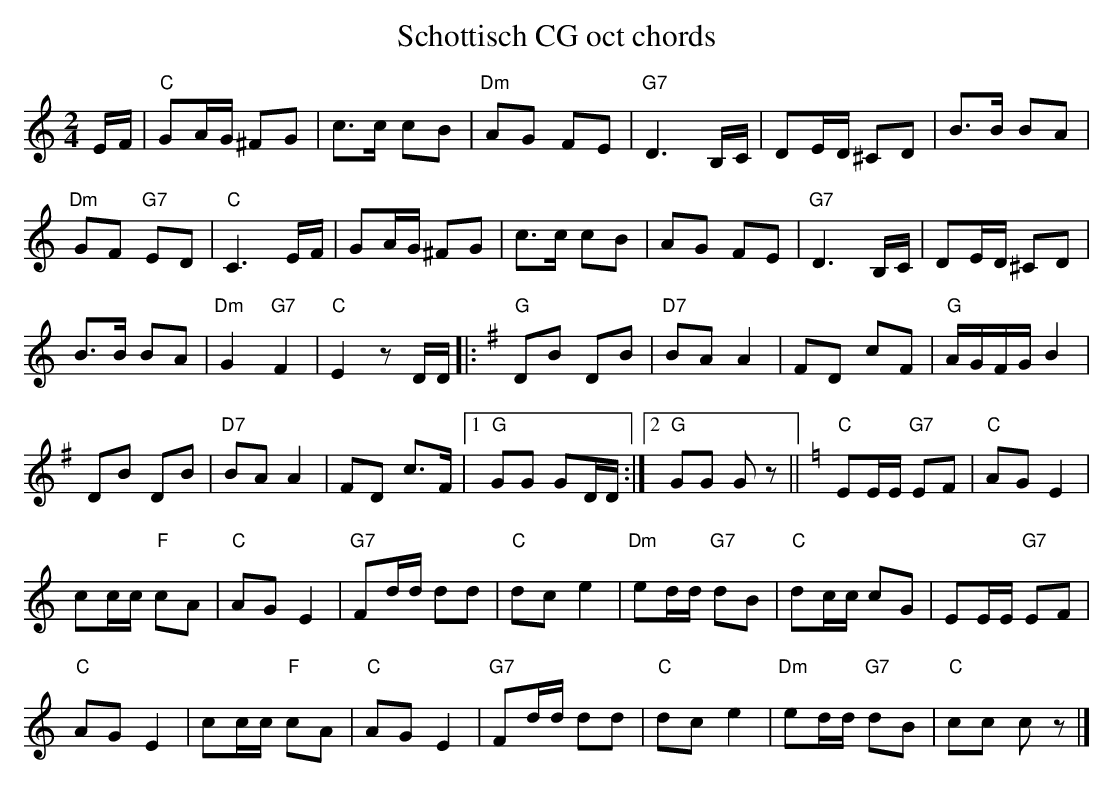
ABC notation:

X:1
T:Schottisch CG oct chords
M:2/4
L:1/16
K:Cmaj%%MIDI gchordon
EF | "C"G2AG ^F2G2 | c3c c2B2 | "Dm"A2G2 F2E2 | "G7"D6B,C | D2ED ^C2D2 | B3B B2A2 |
"Dm"G2F2 "G7"E2D2 | "C"C6EF | G2AG ^F2G2 | c3c c2B2 | A2G2 F2E2 | "G7"D6B,C | D2ED ^C2D2 |
B3B B2A2 | "Dm"G4"G7"F4 | "C"E4z2DD |: [K:Gmaj] "G"D2B2 D2B2 | "D7"B2A2A4 | F2D2 c2F2 | "G"AGFG B4 |
D2B2 D2B2 | "D7"B2A2A4 | F2D2 c3F |1 "G"G2G2 G2DD :|2 "G"G2G2 G2z2 || [K:Cmaj] "C"E2EE "G7"E2F2 | "C"A2G2 E4 |
c2cc "F"c2A2 | "C"A2G2E4 | "G7"F2dd d2d2 | "C"d2c2 e4 | "Dm"e2dd "G7"d2B2 | "C"d2cc c2G2 | E2EE "G7"E2F2 |
"C"A2G2E4 | c2cc "F"c2A2 | "C"A2G2 E4 | "G7"F2dd d2d2 | "C"d2c2e4 | "Dm"e2dd "G7"d2B2 | "C"c2c2 c2z2 |]
